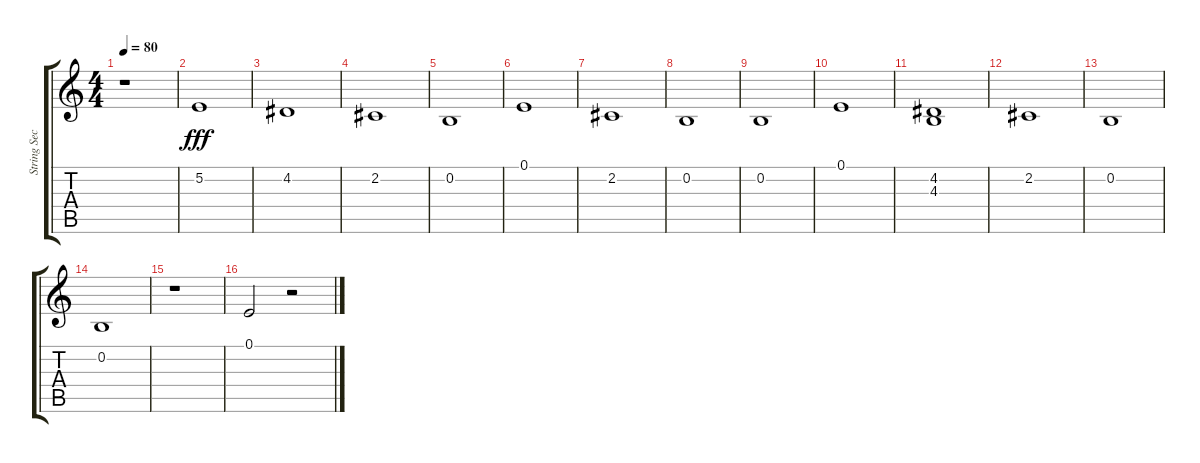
\track ("String Section" "String Sec") {instrument tremolostrings}
\staff {score tabs}
\tuning (E4 B3 G3 D3 A2 E2) {hide}
\ts (4 4)
\tempo 80
\clef g2
\ks c
r.1{dy fff instrument tremolostrings} |
5.2.1 |
4.2.1 |
2.2.1 |
0.2.1 |
0.1.1 |
2.2.1 |
0.2.1 |
0.2.1 |
0.1.1 |
(4.2 4.3).1 |
2.2.1 |
0.2.1 |
0.2.1 |
r.1 |
0.1.2 r.2
